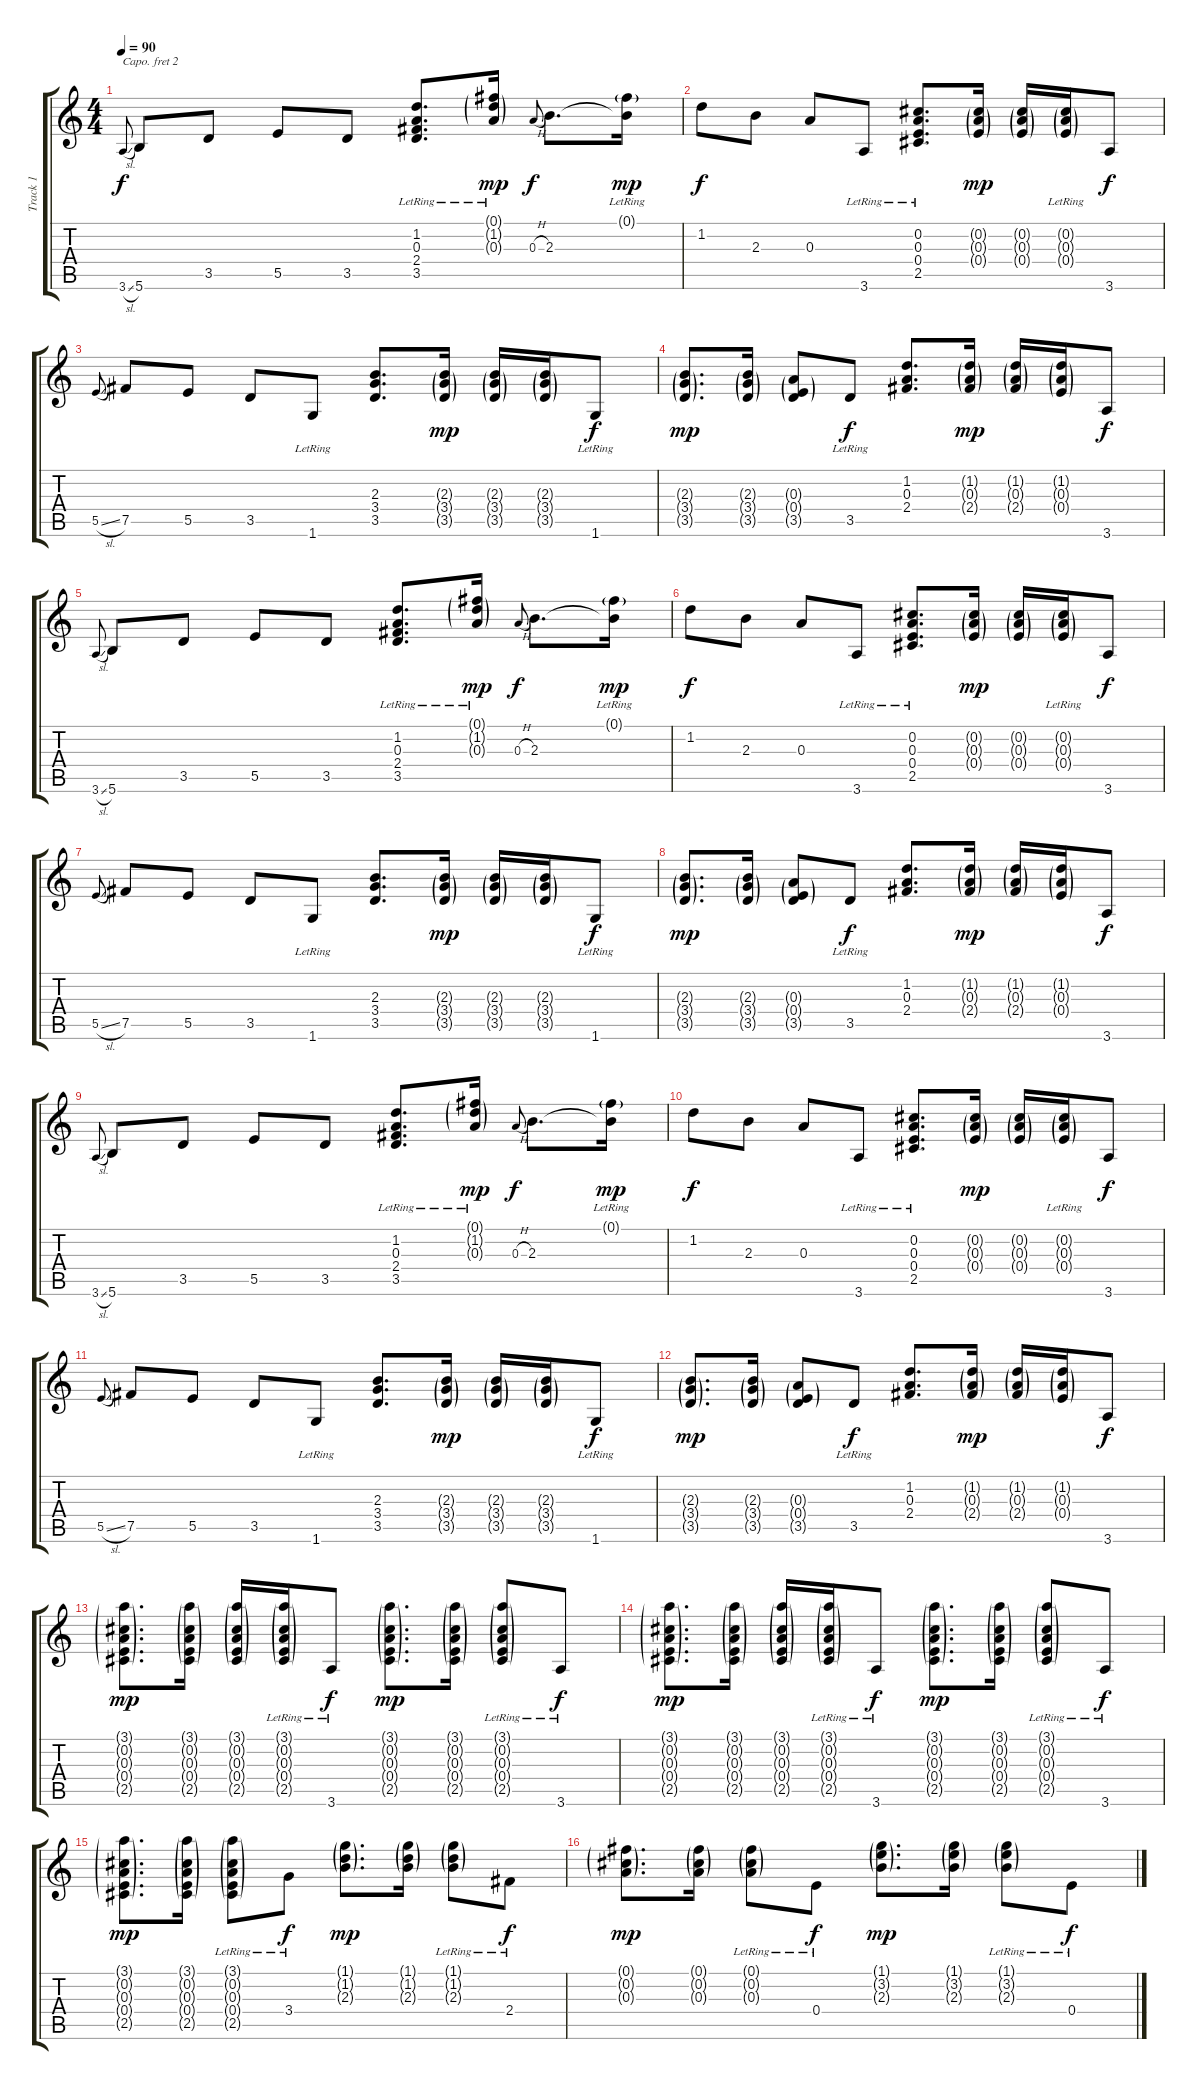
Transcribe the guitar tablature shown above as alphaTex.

\track ("Track 1" "Track 1") {instrument acousticguitarsteel}
\staff {score tabs}
\capo 2
\tuning (E4 B3 G3 D3 A2 E2) {hide}
\ts (4 4)
\tempo 90
\clef g2
\ks c
3.6{sl}.8{gr onbeat dy f} 5.6.8 3.5.8 5.5.8 3.5.8 (1.2 0.3 2.4{lr} 3.5{lr}).8{d} (0.1{g lr} 1.2{g lr} 0.3{g}).16{dy mp} 0.3{h}.8{gr onbeat dy f} 2.3.8{d} (0.1{g lr} 2.3{t}).16{dy mp} |
1.2.8{dy f} 2.3.8 0.3.8 3.6{lr}.8 (0.2 0.3 0.4 2.5{lr}).8{d} (0.2{g} 0.3{g} 0.4{g}).16{dy mp} (0.2{g} 0.3{g} 0.4{g}).16 (0.2{g lr} 0.3{g lr} 0.4{g lr}).16 3.6.8{dy f} |
5.5{sl}.8{gr onbeat} 7.5.8 5.5.8 3.5.8 1.6{lr}.8 (2.3 3.4 3.5).8{d} (2.3{g} 3.4{g} 3.5{g}).16{dy mp} (2.3{g} 3.4{g} 3.5{g}).16 (2.3{g} 3.4{g} 3.5{g}).16 1.6{lr}.8{dy f} |
(2.3{g} 3.4{g} 3.5{g}).8{d dy mp} (2.3{g} 3.4{g} 3.5{g}).16 (0.3{g} 0.4{g} 3.5{g}).8 3.5{lr}.8{dy f} (1.2 0.3 2.4).8{d} (1.2{g} 0.3{g} 2.4{g}).16{dy mp} (1.2{g} 0.3{g} 2.4{g}).16 (1.2{g} 0.3{g} 0.4{g}).16 3.6.8{dy f} |
3.6{sl}.8{gr onbeat} 5.6.8 3.5.8 5.5.8 3.5.8 (1.2 0.3 2.4{lr} 3.5{lr}).8{d} (0.1{g lr} 1.2{g lr} 0.3{g}).16{dy mp} 0.3{h}.8{gr onbeat dy f} 2.3.8{d} (0.1{g lr} 2.3{t}).16{dy mp} |
1.2.8{dy f} 2.3.8 0.3.8 3.6{lr}.8 (0.2 0.3 0.4 2.5{lr}).8{d} (0.2{g} 0.3{g} 0.4{g}).16{dy mp} (0.2{g} 0.3{g} 0.4{g}).16 (0.2{g lr} 0.3{g lr} 0.4{g lr}).16 3.6.8{dy f} |
5.5{sl}.8{gr onbeat} 7.5.8 5.5.8 3.5.8 1.6{lr}.8 (2.3 3.4 3.5).8{d} (2.3{g} 3.4{g} 3.5{g}).16{dy mp} (2.3{g} 3.4{g} 3.5{g}).16 (2.3{g} 3.4{g} 3.5{g}).16 1.6{lr}.8{dy f} |
(2.3{g} 3.4{g} 3.5{g}).8{d dy mp} (2.3{g} 3.4{g} 3.5{g}).16 (0.3{g} 0.4{g} 3.5{g}).8 3.5{lr}.8{dy f} (1.2 0.3 2.4).8{d} (1.2{g} 0.3{g} 2.4{g}).16{dy mp} (1.2{g} 0.3{g} 2.4{g}).16 (1.2{g} 0.3{g} 0.4{g}).16 3.6.8{dy f} |
3.6{sl}.8{gr onbeat} 5.6.8 3.5.8 5.5.8 3.5.8 (1.2 0.3 2.4{lr} 3.5{lr}).8{d} (0.1{g lr} 1.2{g lr} 0.3{g}).16{dy mp} 0.3{h}.8{gr onbeat dy f} 2.3.8{d} (0.1{g lr} 2.3{t}).16{dy mp} |
1.2.8{dy f} 2.3.8 0.3.8 3.6{lr}.8 (0.2 0.3 0.4 2.5{lr}).8{d} (0.2{g} 0.3{g} 0.4{g}).16{dy mp} (0.2{g} 0.3{g} 0.4{g}).16 (0.2{g lr} 0.3{g lr} 0.4{g lr}).16 3.6.8{dy f} |
5.5{sl}.8{gr onbeat} 7.5.8 5.5.8 3.5.8 1.6{lr}.8 (2.3 3.4 3.5).8{d} (2.3{g} 3.4{g} 3.5{g}).16{dy mp} (2.3{g} 3.4{g} 3.5{g}).16 (2.3{g} 3.4{g} 3.5{g}).16 1.6{lr}.8{dy f} |
(2.3{g} 3.4{g} 3.5{g}).8{d dy mp} (2.3{g} 3.4{g} 3.5{g}).16 (0.3{g} 0.4{g} 3.5{g}).8 3.5{lr}.8{dy f} (1.2 0.3 2.4).8{d} (1.2{g} 0.3{g} 2.4{g}).16{dy mp} (1.2{g} 0.3{g} 2.4{g}).16 (1.2{g} 0.3{g} 0.4{g}).16 3.6.8{dy f} |
(3.1{g} 0.2{g} 0.3{g} 0.4{g} 2.5{g}).8{d dy mp} (3.1{g} 0.2{g} 0.3{g} 0.4{g} 2.5{g}).16 (3.1{g} 0.2{g} 0.3{g} 0.4{g} 2.5{g}).16 (3.1{g lr} 0.2{g lr} 0.3{g lr} 0.4{g lr} 2.5{g lr}).16 3.6{lr}.8{dy f} (3.1{g} 0.2{g} 0.3{g} 0.4{g} 2.5{g}).8{d dy mp} (3.1{g} 0.2{g} 0.3{g} 0.4{g} 2.5{g}).16 (3.1{g lr} 0.2{g lr} 0.3{g lr} 0.4{g lr} 2.5{g lr}).8 3.6{lr}.8{dy f} |
(3.1{g} 0.2{g} 0.3{g} 0.4{g} 2.5{g}).8{d dy mp} (3.1{g} 0.2{g} 0.3{g} 0.4{g} 2.5{g}).16 (3.1{g} 0.2{g} 0.3{g} 0.4{g} 2.5{g}).16 (3.1{g lr} 0.2{g lr} 0.3{g lr} 0.4{g lr} 2.5{g lr}).16 3.6{lr}.8{dy f} (3.1{g} 0.2{g} 0.3{g} 0.4{g} 2.5{g}).8{d dy mp} (3.1{g} 0.2{g} 0.3{g} 0.4{g} 2.5{g}).16 (3.1{g lr} 0.2{g lr} 0.3{g lr} 0.4{g lr} 2.5{g lr}).8 3.6{lr}.8{dy f} |
(3.1{g} 0.2{g} 0.3{g} 0.4{g} 2.5{g}).8{d dy mp} (3.1{g} 0.2{g} 0.3{g} 0.4{g} 2.5{g}).16 (3.1{g lr} 0.2{g lr} 0.3{g lr} 0.4{g lr} 2.5{g lr}).8 3.4{lr}.8{dy f} (1.1{g} 1.2{g} 2.3{g}).8{d dy mp} (1.1{g} 1.2{g} 2.3{g}).16 (1.1{g lr} 1.2{g lr} 2.3{g lr}).8 2.4{lr}.8{dy f} |
(0.1{g} 0.2{g} 0.3{g}).8{d dy mp} (0.1{g} 0.2{g} 0.3{g}).16 (0.1{g lr} 0.2{g lr} 0.3{g lr}).8 0.4{lr}.8{dy f} (1.1{g} 3.2{g} 2.3{g}).8{d dy mp} (1.1{g} 3.2{g} 2.3{g}).16 (1.1{g lr} 3.2{g lr} 2.3{g lr}).8 0.4{lr}.8{dy f}
